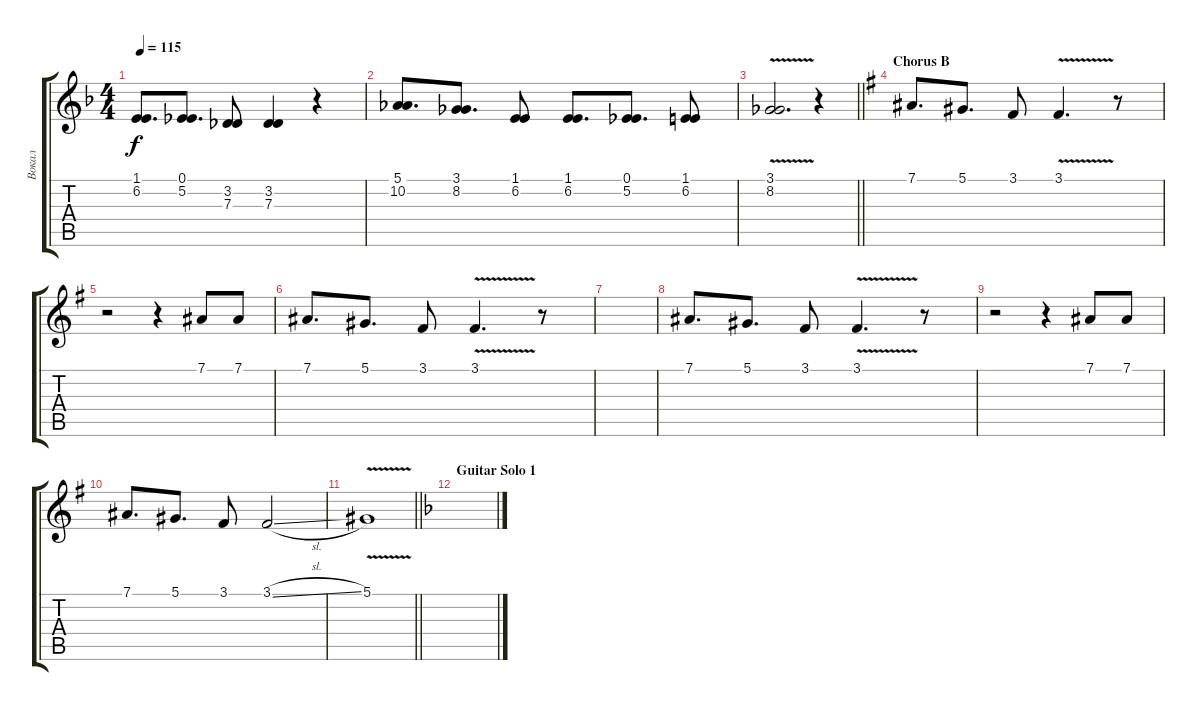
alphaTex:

\track ("Вокал" "Вокал") {instrument trumpet}
\staff {score tabs}
\tuning (Eb4 Bb3 Gb3 Db3 Ab2 Eb2) {hide}
\ts (4 4)
\tempo 115
\clef g2
\ks dminor
(1.1 6.2).8{d dy f} (0.1 5.2).8{d} (3.2 7.3).8 (3.2 7.3).4 r.4 |
(5.1 10.2).8{d} (3.1 8.2).8{d} (1.1 6.2).8 (1.1 6.2).8{d} (0.1 5.2).8{d} (1.1 6.2).8 |
\barLineRight lightlight
(3.1{v} 8.2{v}).2{d} r.4 |
\section ("" "Chorus B")
\ks eminor
7.1.8{d} 5.1.8{d} 3.1.8 3.1{v}.4{d} r.8 |
r.2 r.4 7.1.8 7.1.8 |
7.1.8{d} 5.1.8{d} 3.1.8 3.1{v}.4{d} r.8 |
|
7.1.8{d} 5.1.8{d} 3.1.8 3.1{v}.4{d} r.8 |
r.2 r.4 7.1.8 7.1.8 |
7.1.8{d} 5.1.8{d} 3.1.8 3.1{sl}.2 |
\barLineRight lightlight
5.1{v}.1 |
\section ("" "Guitar Solo 1")
\ks dminor
